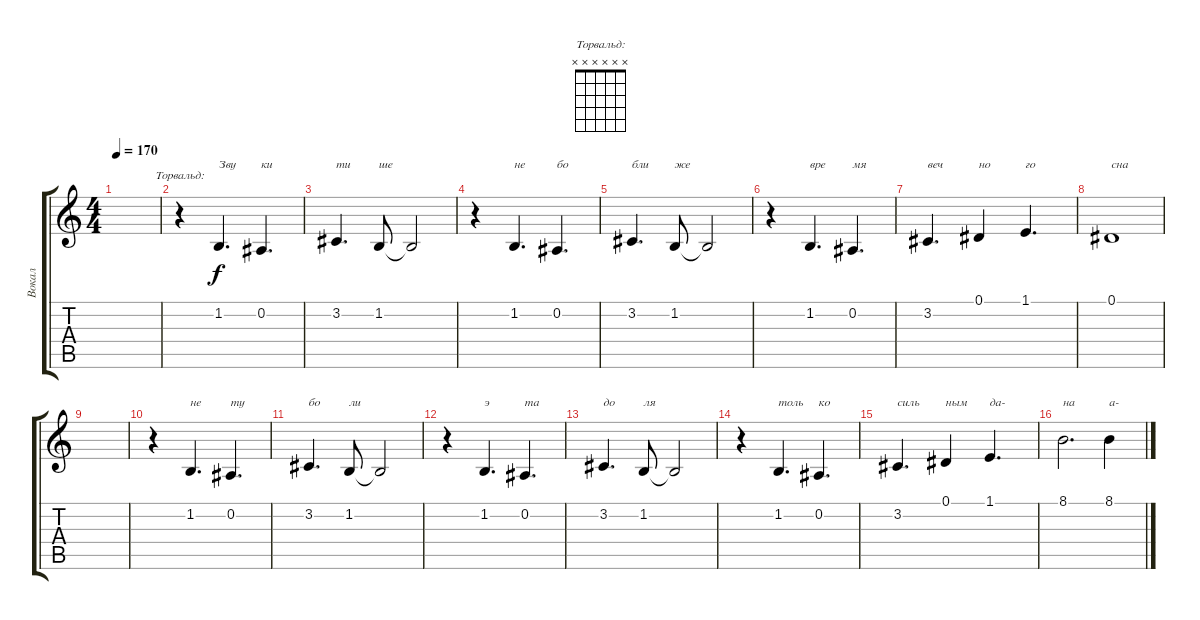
\track ("Вокал" "Вокал") {instrument altosax}
\staff {score tabs}
\tuning (Eb4 Bb3 Gb3 Db3 Ab2 Eb2) {hide}
\chord ("Торвальд:" x x x x x x)
\ts (4 4)
\tempo 170
\clef g2
\ks c
|
r.4{ch "Торвальд:" instrument clarinet} 1.2.4{d txt "Зву"} 0.2.4{d txt "ки"} |
3.2.4{d txt "ти"} 1.2.8{txt "ше"} 1.2{t}.2 |
r.4 1.2.4{d txt "не"} 0.2.4{d txt "бо"} |
3.2.4{d txt "бли"} 1.2.8{txt "же"} 1.2{t}.2 |
r.4 1.2.4{d txt "вре"} 0.2.4{d txt "мя"} |
3.2.4{d txt "веч"} 0.1.4{txt "но"} 1.1.4{d txt "го"} |
0.1.1{txt "сна"} |
|
r.4 1.2.4{d txt "не"} 0.2.4{d txt "ту"} |
3.2.4{d txt "бо"} 1.2.8{txt "ли"} 1.2{t}.2 |
r.4 1.2.4{d txt "э"} 0.2.4{d txt "та"} |
3.2.4{d txt "до"} 1.2.8{txt "ля"} 1.2{t}.2 |
r.4 1.2.4{d txt "толь"} 0.2.4{d txt "ко"} |
3.2.4{d txt "силь"} 0.1.4{txt "ным"} 1.1.4{d txt "да-"} |
8.1.2{d txt "на"} 8.1.4{txt "а-"}
